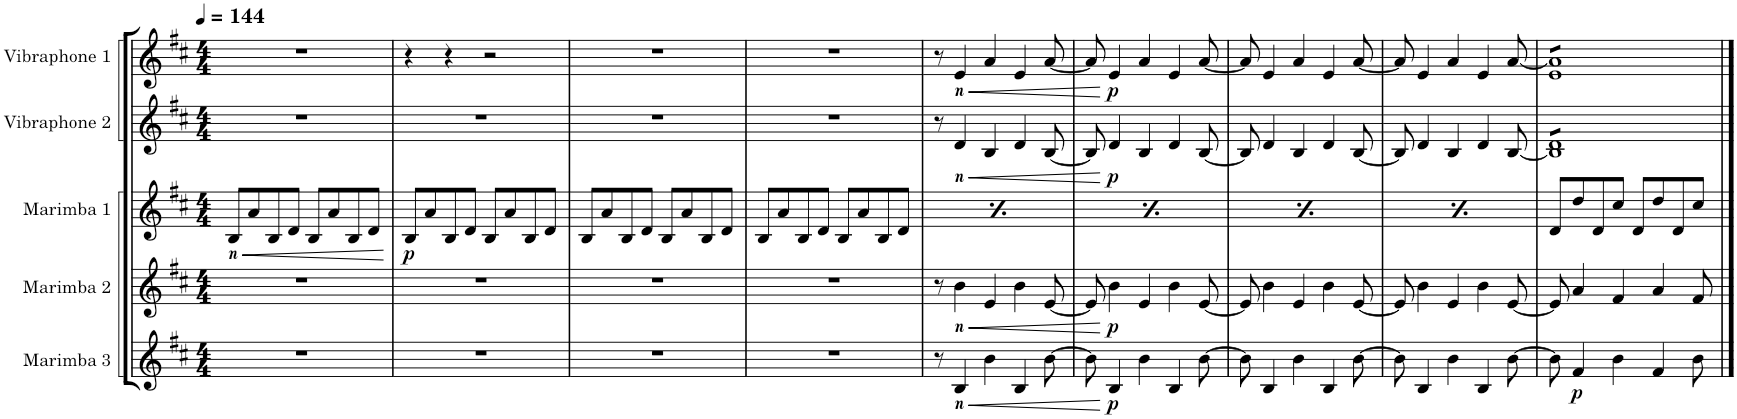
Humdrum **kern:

**kern	**dynam	**kern	**dynam	**kern	**dynam	**kern	**dynam	**kern	**dynam
*part5	*part5	*part4	*part4	*part3	*part3	*part2	*part2	*part1	*part1
*staff5	*staff5	*staff4	*staff4	*staff3	*staff3	*staff2	*staff2	*staff1	*staff1
*I"Marimba 3	*	*I"Marimba 2	*	*I"Marimba 1	*	*I"Vibraphone 2	*	*I"Vibraphone 1	*
*I'Mba. 3	*	*I'Mba. 2	*	*I'Mba. 1	*	*I'Vib. 2	*	*I'Vib. 1	*
*clefG2	*	*clefG2	*	*clefG2	*	*clefG2	*	*clefG2	*
*k[f#c#]	*	*k[f#c#]	*	*k[f#c#]	*	*k[f#c#]	*	*k[f#c#]	*
*M4/4	*	*M4/4	*	*M4/4	*	*M4/4	*	*M4/4	*
*MM144	*	*MM144	*	*MM144	*	*MM144	*	*MM144	*
=1	=1	=1	=1	=1	=1	=1	=1	=1	=1
!	!	!	!	!	!LO:HP:b	!	!	!	!
!	!	!	!	!	!LO:DY:n=1:b	!	!	!	!
1r	.	1r	.	8B/L	< other-dynamics	1r	.	1r	.
.	.	.	.	8a/	.	.	.	.	.
.	.	.	.	8B/	.	.	.	.	.
.	.	.	.	8d/J	.	.	.	.	.
.	.	.	.	8B/L	.	.	.	.	.
.	.	.	.	8a/	.	.	.	.	.
.	.	.	.	8B/	.	.	.	.	.
.	.	.	.	8d/J	.	.	.	.	.
.	.	.	.	.	[	.	.	.	.
=2	=2	=2	=2	=2	=2	=2	=2	=2	=2
!	!	!	!	!	!LO:DY:b	!	!	!	!
1r	.	1r	.	8B/L	p	1r	.	4r	.
.	.	.	.	8a/	.	.	.	.	.
.	.	.	.	8B/	.	.	.	4r	.
.	.	.	.	8d/J	.	.	.	.	.
.	.	.	.	8B/L	.	.	.	2r	.
.	.	.	.	8a/	.	.	.	.	.
.	.	.	.	8B/	.	.	.	.	.
.	.	.	.	8d/J	.	.	.	.	.
=3	=3	=3	=3	=3	=3	=3	=3	=3	=3
1r	.	1r	.	8B/L	.	1r	.	1r	.
.	.	.	.	8a/	.	.	.	.	.
.	.	.	.	8B/	.	.	.	.	.
.	.	.	.	8d/J	.	.	.	.	.
.	.	.	.	8B/L	.	.	.	.	.
.	.	.	.	8a/	.	.	.	.	.
.	.	.	.	8B/	.	.	.	.	.
.	.	.	.	8d/J	.	.	.	.	.
=4	=4	=4	=4	=4	=4	=4	=4	=4	=4
1r	.	1r	.	8B/L	.	1r	.	1r	.
.	.	.	.	8a/	.	.	.	.	.
.	.	.	.	8B/	.	.	.	.	.
.	.	.	.	8d/J	.	.	.	.	.
.	.	.	.	8B/L	.	.	.	.	.
.	.	.	.	8a/	.	.	.	.	.
.	.	.	.	8B/	.	.	.	.	.
.	.	.	.	8d/J	.	.	.	.	.
=5	=5	=5	=5	=5	=5	=5	=5	=5	=5
8r	.	8r	.	8B/L	.	8r	.	8r	.
!	!LO:HP:b	!	!LO:HP:b	!	!	!	!LO:HP:b	!	!LO:HP:b
!	!LO:DY:n=1:b	!	!LO:DY:n=1:b	!	!	!	!LO:DY:n=1:b	!	!LO:DY:n=1:b
4B/	< other-dynamics	4b\	< other-dynamics	8a/	.	4d/	< other-dynamics	4e/	< other-dynamics
.	.	.	.	8B/	.	.	.	.	.
4b\	.	4e/	.	8d/J	.	4B/	.	4a/	.
.	.	.	.	8B/L	.	.	.	.	.
4B/	.	4b\	.	8a/	.	4d/	.	4e/	.
.	.	.	.	8B/	.	.	.	.	.
[8b\	.	[8e/	.	8d/J	.	[8B/	.	[8a/	.
=6	=6	=6	=6	=6	=6	=6	=6	=6	=6
8b\]	.	8e/]	.	8B/L	.	8B/]	.	8a/]	.
!	!LO:DY:n=1:b	!	!LO:DY:n=1:b	!	!	!	!LO:DY:n=1:b	!	!LO:DY:n=1:b
4B/	[ p	4b\	[ p	8a/	.	4d/	[ p	4e/	[ p
.	.	.	.	8B/	.	.	.	.	.
4b\	.	4e/	.	8d/J	.	4B/	.	4a/	.
.	.	.	.	8B/L	.	.	.	.	.
4B/	.	4b\	.	8a/	.	4d/	.	4e/	.
.	.	.	.	8B/	.	.	.	.	.
[8b\	.	[8e/	.	8d/J	.	[8B/	.	[8a/	.
=7	=7	=7	=7	=7	=7	=7	=7	=7	=7
8b\]	.	8e/]	.	8B/L	.	8B/]	.	8a/]	.
4B/	.	4b\	.	8a/	.	4d/	.	4e/	.
.	.	.	.	8B/	.	.	.	.	.
4b\	.	4e/	.	8d/J	.	4B/	.	4a/	.
.	.	.	.	8B/L	.	.	.	.	.
4B/	.	4b\	.	8a/	.	4d/	.	4e/	.
.	.	.	.	8B/	.	.	.	.	.
[8b\	.	[8e/	.	8d/J	.	[8B/	.	[8a/	.
=8	=8	=8	=8	=8	=8	=8	=8	=8	=8
8b\]	.	8e/]	.	8B/L	.	8B/]	.	8a/]	.
4B/	.	4b\	.	8a/	.	4d/	.	4e/	.
.	.	.	.	8B/	.	.	.	.	.
4b\	.	4e/	.	8d/J	.	4B/	.	4a/	.
.	.	.	.	8B/L	.	.	.	.	.
4B/	.	4b\	.	8a/	.	4d/	.	4e/	.
.	.	.	.	8B/	.	.	.	.	.
[8b\	.	[8e/	.	8d/J	.	[8B/	.	[8a/	.
=9	=9	=9	=9	=9	=9	=9	=9	=9	=9
*	*	*	*	*	*	*tremolo	*	*	*
*	*	*	*	*	*	*	*	*tremolo	*
8b\]	.	8e/]	.	8d/L	.	8B] 8dL	.	8e 8a]L	.
!	!LO:DY:b	!	!	!	!	!	!	!	!
4f#/	p	4a/	.	8dd/	.	8B 8d	.	8e 8a	.
.	.	.	.	8d/	.	8B 8d	.	8e 8a	.
4b\	.	4f#/	.	8cc#/J	.	8B 8d	.	8e 8a	.
.	.	.	.	8d/L	.	8B 8d	.	8e 8a	.
4f#/	.	4a/	.	8dd/	.	8B 8d	.	8e 8a	.
.	.	.	.	8d/	.	8B 8d	.	8e 8a	.
8b\	.	8f#/	.	8cc#/J	.	8B 8dJ	.	8e 8aJ	.
*	*	*	*	*	*	*	*	*Xtremolo	*
*	*	*	*	*	*	*Xtremolo	*	*	*
==	==	==	==	==	==	==	==	==	==
*-	*-	*-	*-	*-	*-	*-	*-	*-	*-
